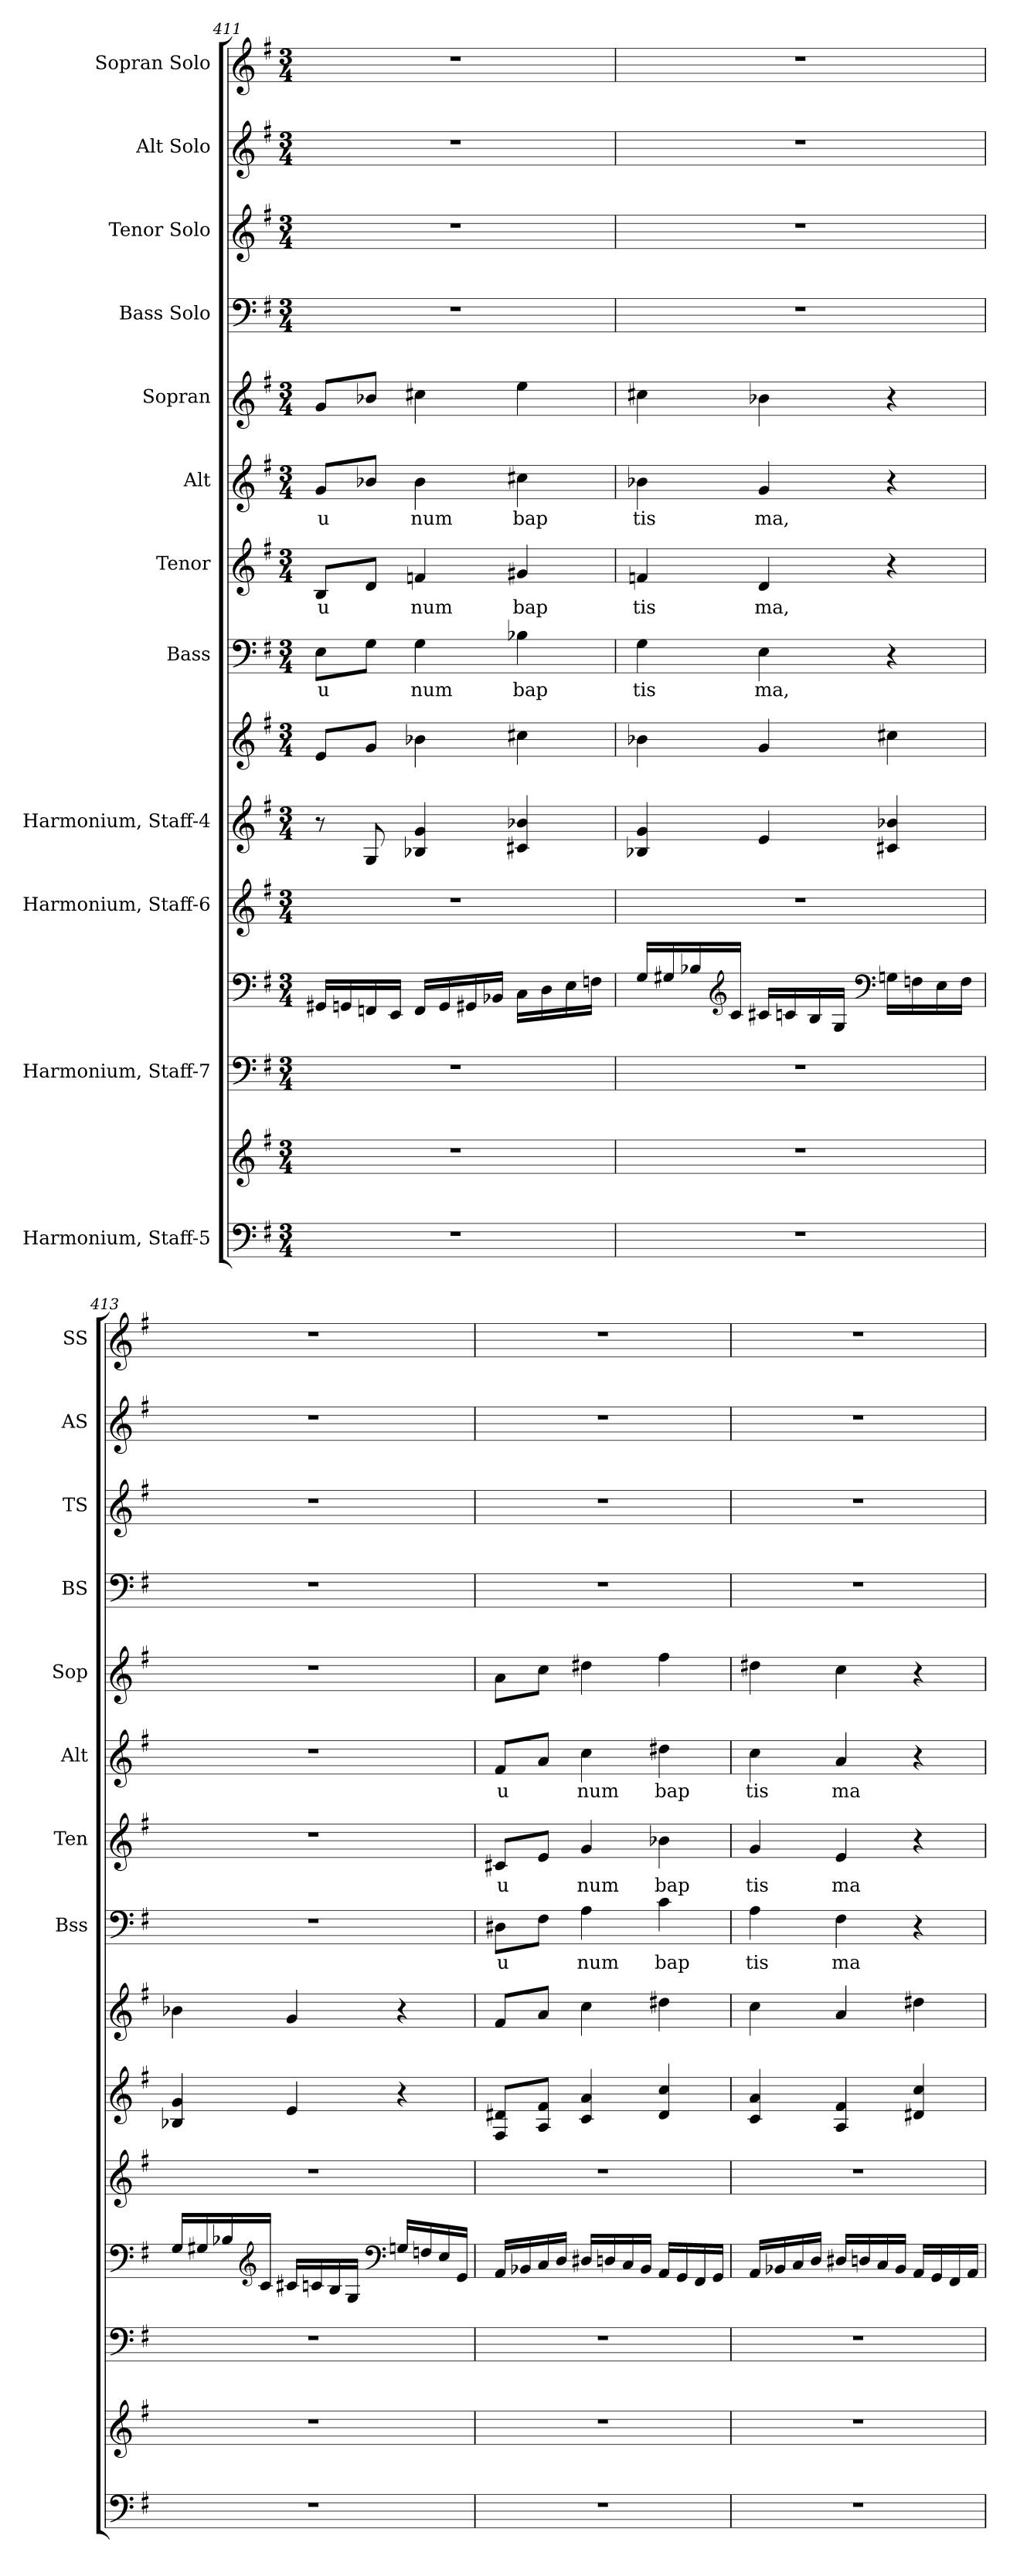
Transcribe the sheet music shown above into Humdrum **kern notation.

**kern	**kern	**kern	**kern	**kern	**kern	**kern	**kern	**text	**kern	**text	**kern	**text	**kern	**kern	**kern	**kern	**kern
*part12	*part12	*part11	*part11	*part10	*part9	*part9	*part8	*part8	*part7	*part7	*part6	*part6	*part5	*part4	*part3	*part2	*part1
*staff15	*staff14	*staff13	*staff12	*staff11	*staff10	*staff9	*staff8	*staff8	*staff7	*staff7	*staff6	*staff6	*staff5	*staff4	*staff3	*staff2	*staff1
*I"Harmonium, Staff-5	*	*I"Harmonium, Staff-7	*	*I"Harmonium, Staff-6	*I"Harmonium, Staff-4	*	*I"Bass	*	*I"Tenor	*	*I"Alt	*	*I"Sopran	*I"Bass Solo	*I"Tenor Solo	*I"Alt Solo	*I"Sopran Solo
*	*	*	*	*	*	*	*I'Bss	*	*I'Ten	*	*I'Alt	*	*I'Sop	*I'BS	*I'TS	*I'AS	*I'SS
*clefF4	*clefG2	*clefF4	*clefF4	*clefG2	*clefG2	*clefG2	*clefF4	*	*clefG2	*	*clefG2	*	*clefG2	*clefF4	*clefG2	*clefG2	*clefG2
*	*	*	*	*	*	*	*	*	*ITrd4c7	*	*ITrd2c3	*	*ITrd2c3	*	*ITrd4c7	*	*ITrd2c3
*k[f#]	*k[f#]	*k[f#]	*k[f#]	*k[f#]	*k[f#]	*k[f#]	*k[f#]	*	*k[]	*	*k[f#c#g#d#]	*	*k[f#c#g#d#]	*k[f#]	*k[]	*k[f#]	*k[f#c#g#d#]
*M3/4	*M3/4	*M3/4	*M3/4	*M3/4	*M3/4	*M3/4	*M3/4	*	*M3/4	*	*M3/4	*	*M3/4	*M3/4	*M3/4	*M3/4	*M3/4
=411	=411	=411	=411	=411	=411	=411	=411	=411	=411	=411	=411	=411	=411	=411	=411	=411	=411
2.r	2.r	2.r	16GG#X/LL	2.r	8r	8e/L	8E\L	u	8E/L	u	8e/L	u	8e/L	2.r	2.r	2.r	2.r
.	.	.	16GGn/	.	.	.	.	.	.	.	.	.	.	.	.	.	.
.	.	.	16FFn/	.	8G/	8g/J	8G\J	.	8G/J	.	8gn/J	.	8gn/J	.	.	.	.
.	.	.	16EE/JJ	.	.	.	.	.	.	.	.	.	.	.	.	.	.
.	.	.	16FF/LL	.	4B-X/ 4g/	4b-X\	4G\	num	4B-X/	num	4g\	num	4a#X\	.	.	.	.
.	.	.	16GG/	.	.	.	.	.	.	.	.	.	.	.	.	.	.
.	.	.	16GG#X/	.	.	.	.	.	.	.	.	.	.	.	.	.	.
.	.	.	16BB-X/JJ	.	.	.	.	.	.	.	.	.	.	.	.	.	.
.	.	.	16C\LL	.	4c#X/ 4b-X/	4cc#X\	4B-X\	bap	4c#X/	bap	4a#X\	bap	4cc#\	.	.	.	.
.	.	.	16D\	.	.	.	.	.	.	.	.	.	.	.	.	.	.
.	.	.	16E\	.	.	.	.	.	.	.	.	.	.	.	.	.	.
.	.	.	16Fn\JJ	.	.	.	.	.	.	.	.	.	.	.	.	.	.
=412	=412	=412	=412	=412	=412	=412	=412	=412	=412	=412	=412	=412	=412	=412	=412	=412	=412
2.r	2.r	2.r	16G/LL	2.r	4B-X/ 4g/	4b-X\	4G\	tis	4B-X/	tis	4gn\	tis	4a#X\	2.r	2.r	2.r	2.r
.	.	.	16G#X/	.	.	.	.	.	.	.	.	.	.	.	.	.	.
.	.	.	16B-X/	.	.	.	.	.	.	.	.	.	.	.	.	.	.
*	*	*	*clefG2	*	*	*	*	*	*	*	*	*	*	*	*	*	*
.	.	.	16c/JJ	.	.	.	.	.	.	.	.	.	.	.	.	.	.
.	.	.	16c#X/LL	.	4e/	4g/	4E\	ma,	4G/	ma,	4e/	ma,	4gn\	.	.	.	.
.	.	.	16cn/	.	.	.	.	.	.	.	.	.	.	.	.	.	.
.	.	.	16B-/	.	.	.	.	.	.	.	.	.	.	.	.	.	.
.	.	.	16G#/JJ	.	.	.	.	.	.	.	.	.	.	.	.	.	.
*	*	*	*clefF4	*	*	*	*	*	*	*	*	*	*	*	*	*	*
.	.	.	16Gn\LL	.	4c#X/ 4b-X/	4cc#X\	4r	.	4r	.	4r	.	4r	.	.	.	.
.	.	.	16Fn\	.	.	.	.	.	.	.	.	.	.	.	.	.	.
.	.	.	16E\	.	.	.	.	.	.	.	.	.	.	.	.	.	.
.	.	.	16F\JJ	.	.	.	.	.	.	.	.	.	.	.	.	.	.
!!LO:PB:g=z
=413	=413	=413	=413	=413	=413	=413	=413	=413	=413	=413	=413	=413	=413	=413	=413	=413	=413
2.r	2.r	2.r	16G/LL	2.r	4B-X/ 4g/	4b-X\	2.r	.	2.r	.	2.r	.	2.r	2.r	2.r	2.r	2.r
.	.	.	16G#X/	.	.	.	.	.	.	.	.	.	.	.	.	.	.
.	.	.	16B-X/	.	.	.	.	.	.	.	.	.	.	.	.	.	.
*	*	*	*clefG2	*	*	*	*	*	*	*	*	*	*	*	*	*	*
.	.	.	16c/JJ	.	.	.	.	.	.	.	.	.	.	.	.	.	.
.	.	.	16c#X/LL	.	4e/	4g/	.	.	.	.	.	.	.	.	.	.	.
.	.	.	16cn/	.	.	.	.	.	.	.	.	.	.	.	.	.	.
.	.	.	16B-/	.	.	.	.	.	.	.	.	.	.	.	.	.	.
.	.	.	16G#/JJ	.	.	.	.	.	.	.	.	.	.	.	.	.	.
*	*	*	*clefF4	*	*	*	*	*	*	*	*	*	*	*	*	*	*
.	.	.	16Gn/LL	.	4r	4r	.	.	.	.	.	.	.	.	.	.	.
.	.	.	16Fn/	.	.	.	.	.	.	.	.	.	.	.	.	.	.
.	.	.	16E/	.	.	.	.	.	.	.	.	.	.	.	.	.	.
.	.	.	16GG/JJ	.	.	.	.	.	.	.	.	.	.	.	.	.	.
=414	=414	=414	=414	=414	=414	=414	=414	=414	=414	=414	=414	=414	=414	=414	=414	=414	=414
2.r	2.r	2.r	16AA/LL	2.r	8F#/ 8d#X/L	8f#/L	8D#X\L	u	8F#X/L	u	8d#/L	u	8f#\L	2.r	2.r	2.r	2.r
.	.	.	16BB-X/	.	.	.	.	.	.	.	.	.	.	.	.	.	.
.	.	.	16C/	.	8A/ 8f#/J	8a/J	8F#\J	.	8A/J	.	8f#/J	.	8a\J	.	.	.	.
.	.	.	16D/JJ	.	.	.	.	.	.	.	.	.	.	.	.	.	.
.	.	.	16D#X/LL	.	4c/ 4a/	4cc\	4A\	num	4c/	num	4a\	num	4b#X\	.	.	.	.
.	.	.	16Dn/	.	.	.	.	.	.	.	.	.	.	.	.	.	.
.	.	.	16C/	.	.	.	.	.	.	.	.	.	.	.	.	.	.
.	.	.	16BB-/JJ	.	.	.	.	.	.	.	.	.	.	.	.	.	.
.	.	.	16AA/LL	.	4d#/ 4cc/	4dd#X\	4c\	bap	4e-X\	bap	4b#X\	bap	4dd#\	.	.	.	.
.	.	.	16GG/	.	.	.	.	.	.	.	.	.	.	.	.	.	.
.	.	.	16FF#/	.	.	.	.	.	.	.	.	.	.	.	.	.	.
.	.	.	16GG/JJ	.	.	.	.	.	.	.	.	.	.	.	.	.	.
=415	=415	=415	=415	=415	=415	=415	=415	=415	=415	=415	=415	=415	=415	=415	=415	=415	=415
2.r	2.r	2.r	16AA/LL	2.r	4c/ 4a/	4cc\	4A\	tis	4c/	tis	4a\	tis	4b#X\	2.r	2.r	2.r	2.r
.	.	.	16BB-X/	.	.	.	.	.	.	.	.	.	.	.	.	.	.
.	.	.	16C/	.	.	.	.	.	.	.	.	.	.	.	.	.	.
.	.	.	16D/JJ	.	.	.	.	.	.	.	.	.	.	.	.	.	.
.	.	.	16D#X/LL	.	4A/ 4f#/	4a/	4F#\	ma	4A/	ma	4f#/	ma	4a\	.	.	.	.
.	.	.	16Dn/	.	.	.	.	.	.	.	.	.	.	.	.	.	.
.	.	.	16C/	.	.	.	.	.	.	.	.	.	.	.	.	.	.
.	.	.	16BB-/JJ	.	.	.	.	.	.	.	.	.	.	.	.	.	.
.	.	.	16AA/LL	.	4d#X/ 4cc/	4dd#X\	4r	.	4r	.	4r	.	4r	.	.	.	.
.	.	.	16GG/	.	.	.	.	.	.	.	.	.	.	.	.	.	.
.	.	.	16FF#/	.	.	.	.	.	.	.	.	.	.	.	.	.	.
.	.	.	16AA/JJ	.	.	.	.	.	.	.	.	.	.	.	.	.	.
=	=	=	=	=	=	=	=	=	=	=	=	=	=	=	=	=	=
*-	*-	*-	*-	*-	*-	*-	*-	*-	*-	*-	*-	*-	*-	*-	*-	*-	*-
